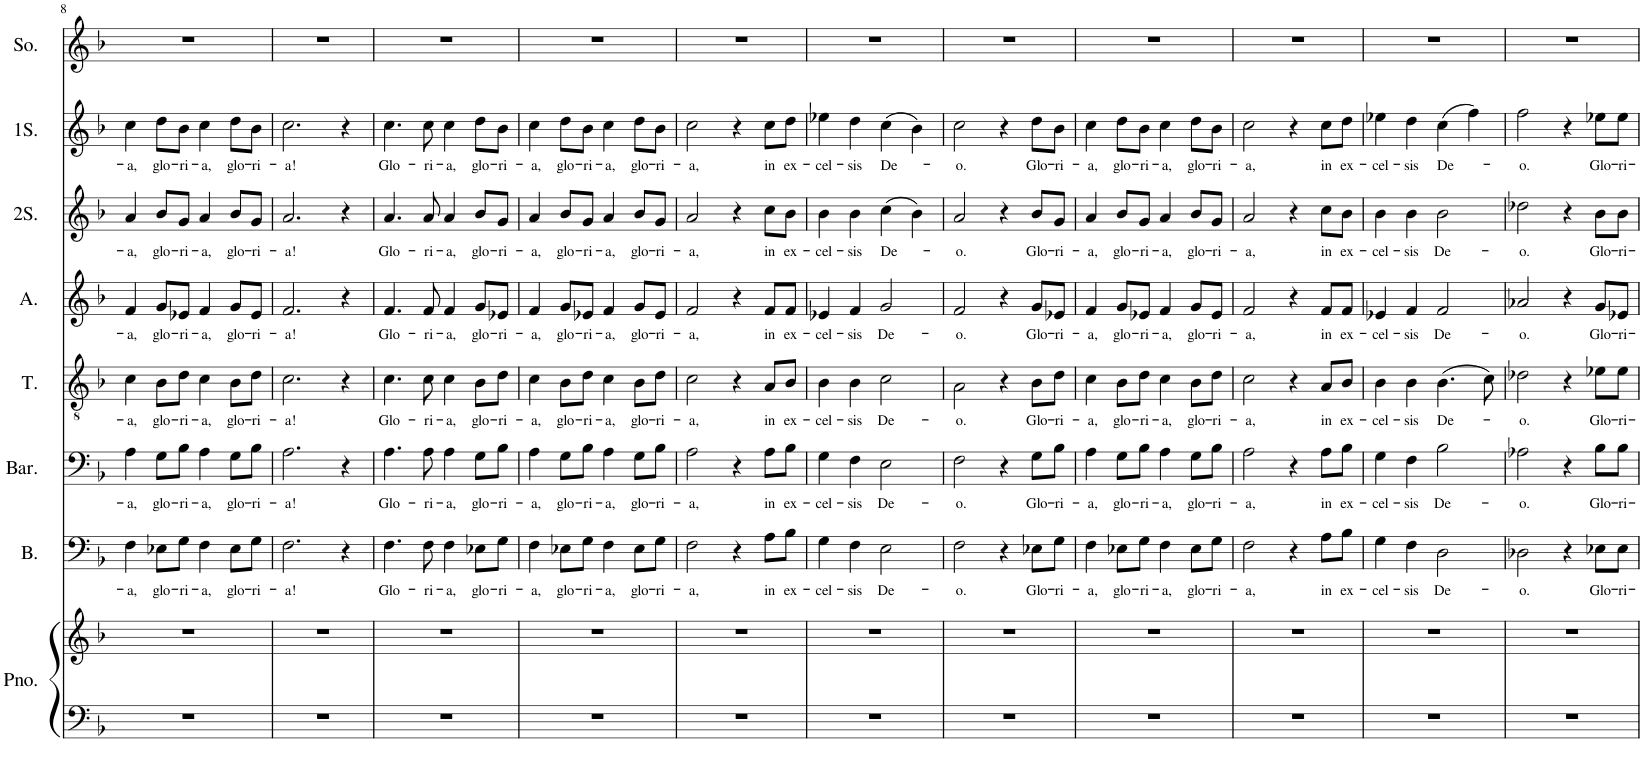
**kern	**kern	**kern	**text	**kern	**text	**kern	**text	**kern	**text	**kern	**text	**kern	**text	**kern
*part8	*part8	*part7	*part7	*part6	*part6	*part5	*part5	*part4	*part4	*part3	*part3	*part2	*part2	*part1
*staff9	*staff8	*staff7	*staff7	*staff6	*staff6	*staff5	*staff5	*staff4	*staff4	*staff3	*staff3	*staff2	*staff2	*staff1
*I"Piano	*	*I"Bass	*	*I"Baritone	*	*I"Tenor	*	*I"Alto	*	*I"2.Soprano	*	*I"1.Soprano	*	*I"Solo
*I'Pno.	*	*I'B.	*	*I'Bar.	*	*I'T.	*	*I'A.	*	*I'2S.	*	*I'1S.	*	*I'So.
!!LO:PB:g=z
*clefF4	*clefG2	*clefF4	*	*clefF4	*	*clefGv2	*	*clefG2	*	*clefG2	*	*clefG2	*	*clefG2
*k[b-]	*k[b-]	*k[b-]	*	*k[b-]	*	*k[b-]	*	*k[b-]	*	*k[b-]	*	*k[b-]	*	*k[b-]
*M4/4	*M4/4	*M4/4	*	*M4/4	*	*M4/4	*	*M4/4	*	*M4/4	*	*M4/4	*	*M4/4
=8	=8	=8	=8	=8	=8	=8	=8	=8	=8	=8	=8	=8	=8	=8
!	!	!	!LO:LY:b	!	!LO:LY:b	!	!LO:LY:b	!	!LO:LY:b	!	!LO:LY:b	!	!LO:LY:b	!
1r	1r	4F\	-a,	4A\	-a,	4c\	-a,	4f/	-a,	4a/	-a,	4cc\	-a,	1r
!	!	!	!LO:LY:b	!	!LO:LY:b	!	!LO:LY:b	!	!LO:LY:b	!	!LO:LY:b	!	!LO:LY:b	!
.	.	8E-X\L	glo-	8G\L	glo-	8B-\L	glo-	8g/L	glo-	8b-/L	glo-	8dd\L	glo-	.
!	!	!	!LO:LY:b	!	!LO:LY:b	!	!LO:LY:b	!	!LO:LY:b	!	!LO:LY:b	!	!LO:LY:b	!
.	.	8G\J	-ri-	8B-\J	-ri-	8d\J	-ri-	8e-X/J	-ri-	8g/J	-ri-	8b-\J	-ri-	.
!	!	!	!LO:LY:b	!	!LO:LY:b	!	!LO:LY:b	!	!LO:LY:b	!	!LO:LY:b	!	!LO:LY:b	!
.	.	4F\	-a,	4A\	-a,	4c\	-a,	4f/	-a,	4a/	-a,	4cc\	-a,	.
!	!	!	!LO:LY:b	!	!LO:LY:b	!	!LO:LY:b	!	!LO:LY:b	!	!LO:LY:b	!	!LO:LY:b	!
.	.	8E-\L	glo-	8G\L	glo-	8B-\L	glo-	8g/L	glo-	8b-/L	glo-	8dd\L	glo-	.
!	!	!	!LO:LY:b	!	!LO:LY:b	!	!LO:LY:b	!	!LO:LY:b	!	!LO:LY:b	!	!LO:LY:b	!
.	.	8G\J	-ri-	8B-\J	-ri-	8d\J	-ri-	8e-/J	-ri-	8g/J	-ri-	8b-\J	-ri-	.
=9	=9	=9	=9	=9	=9	=9	=9	=9	=9	=9	=9	=9	=9	=9
!	!	!	!LO:LY:b	!	!LO:LY:b	!	!LO:LY:b	!	!LO:LY:b	!	!LO:LY:b	!	!LO:LY:b	!
1r	1r	2.F\	-a!	2.A\	-a!	2.c\	-a!	2.f/	-a!	2.a/	-a!	2.cc\	-a!	1r
.	.	4r	.	4r	.	4r	.	4r	.	4r	.	4r	.	.
=10	=10	=10	=10	=10	=10	=10	=10	=10	=10	=10	=10	=10	=10	=10
!	!	!	!LO:LY:b	!	!LO:LY:b	!	!LO:LY:b	!	!LO:LY:b	!	!LO:LY:b	!	!LO:LY:b	!
1r	1r	4.F\	Glo-	4.A\	Glo-	4.c\	Glo-	4.f/	Glo-	4.a/	Glo-	4.cc\	Glo-	1r
!	!	!	!LO:LY:b	!	!LO:LY:b	!	!LO:LY:b	!	!LO:LY:b	!	!LO:LY:b	!	!LO:LY:b	!
.	.	8F\	-ri-	8A\	-ri-	8c\	-ri-	8f/	-ri-	8a/	-ri-	8cc\	-ri-	.
!	!	!	!LO:LY:b	!	!LO:LY:b	!	!LO:LY:b	!	!LO:LY:b	!	!LO:LY:b	!	!LO:LY:b	!
.	.	4F\	-a,	4A\	-a,	4c\	-a,	4f/	-a,	4a/	-a,	4cc\	-a,	.
!	!	!	!LO:LY:b	!	!LO:LY:b	!	!LO:LY:b	!	!LO:LY:b	!	!LO:LY:b	!	!LO:LY:b	!
.	.	8E-X\L	glo-	8G\L	glo-	8B-\L	glo-	8g/L	glo-	8b-/L	glo-	8dd\L	glo-	.
!	!	!	!LO:LY:b	!	!LO:LY:b	!	!LO:LY:b	!	!LO:LY:b	!	!LO:LY:b	!	!LO:LY:b	!
.	.	8G\J	-ri-	8B-\J	-ri-	8d\J	-ri-	8e-X/J	-ri-	8g/J	-ri-	8b-\J	-ri-	.
=11	=11	=11	=11	=11	=11	=11	=11	=11	=11	=11	=11	=11	=11	=11
!	!	!	!LO:LY:b	!	!LO:LY:b	!	!LO:LY:b	!	!LO:LY:b	!	!LO:LY:b	!	!LO:LY:b	!
1r	1r	4F\	-a,	4A\	-a,	4c\	-a,	4f/	-a,	4a/	-a,	4cc\	-a,	1r
!	!	!	!LO:LY:b	!	!LO:LY:b	!	!LO:LY:b	!	!LO:LY:b	!	!LO:LY:b	!	!LO:LY:b	!
.	.	8E-X\L	glo-	8G\L	glo-	8B-\L	glo-	8g/L	glo-	8b-/L	glo-	8dd\L	glo-	.
!	!	!	!LO:LY:b	!	!LO:LY:b	!	!LO:LY:b	!	!LO:LY:b	!	!LO:LY:b	!	!LO:LY:b	!
.	.	8G\J	-ri-	8B-\J	-ri-	8d\J	-ri-	8e-X/J	-ri-	8g/J	-ri-	8b-\J	-ri-	.
!	!	!	!LO:LY:b	!	!LO:LY:b	!	!LO:LY:b	!	!LO:LY:b	!	!LO:LY:b	!	!LO:LY:b	!
.	.	4F\	-a,	4A\	-a,	4c\	-a,	4f/	-a,	4a/	-a,	4cc\	-a,	.
!	!	!	!LO:LY:b	!	!LO:LY:b	!	!LO:LY:b	!	!LO:LY:b	!	!LO:LY:b	!	!LO:LY:b	!
.	.	8E-\L	glo-	8G\L	glo-	8B-\L	glo-	8g/L	glo-	8b-/L	glo-	8dd\L	glo-	.
!	!	!	!LO:LY:b	!	!LO:LY:b	!	!LO:LY:b	!	!LO:LY:b	!	!LO:LY:b	!	!LO:LY:b	!
.	.	8G\J	-ri-	8B-\J	-ri-	8d\J	-ri-	8e-/J	-ri-	8g/J	-ri-	8b-\J	-ri-	.
=12	=12	=12	=12	=12	=12	=12	=12	=12	=12	=12	=12	=12	=12	=12
!	!	!	!LO:LY:b	!	!LO:LY:b	!	!LO:LY:b	!	!LO:LY:b	!	!LO:LY:b	!	!LO:LY:b	!
1r	1r	2F\	-a,	2A\	-a,	2c\	-a,	2f/	-a,	2a/	-a,	2cc\	-a,	1r
.	.	4r	.	4r	.	4r	.	4r	.	4r	.	4r	.	.
!	!	!	!LO:LY:b	!	!LO:LY:b	!	!LO:LY:b	!	!LO:LY:b	!	!LO:LY:b	!	!LO:LY:b	!
.	.	8A\L	in	8A\L	in	8A/L	in	8f/L	in	8cc\L	in	8cc\L	in	.
!	!	!	!LO:LY:b	!	!LO:LY:b	!	!LO:LY:b	!	!LO:LY:b	!	!LO:LY:b	!	!LO:LY:b	!
.	.	8B-\J	ex-	8B-\J	ex-	8B-/J	ex-	8f/J	ex-	8b-\J	ex-	8dd\J	ex-	.
=13	=13	=13	=13	=13	=13	=13	=13	=13	=13	=13	=13	=13	=13	=13
!	!	!	!LO:LY:b	!	!LO:LY:b	!	!LO:LY:b	!	!LO:LY:b	!	!LO:LY:b	!	!LO:LY:b	!
1r	1r	4G\	-cel-	4G\	-cel-	4B-\	-cel-	4e-X/	-cel-	4b-\	-cel-	4ee-X\	-cel-	1r
!	!	!	!LO:LY:b	!	!LO:LY:b	!	!LO:LY:b	!	!LO:LY:b	!	!LO:LY:b	!	!LO:LY:b	!
.	.	4F\	-sis	4F\	-sis	4B-\	-sis	4f/	-sis	4b-\	-sis	4dd\	-sis	.
!	!	!	!LO:LY:b	!	!LO:LY:b	!	!LO:LY:b	!	!LO:LY:b	!	!LO:LY:b	!	!LO:LY:b	!
.	.	2E\	De-	2E\	De-	2c\	De-	2g/	De-	(4cc\	De-	(4cc\	De-	.
.	.	.	.	.	.	.	.	.	.	4b-\)	.	4b-\)	.	.
=14	=14	=14	=14	=14	=14	=14	=14	=14	=14	=14	=14	=14	=14	=14
!	!	!	!LO:LY:b	!	!LO:LY:b	!	!LO:LY:b	!	!LO:LY:b	!	!LO:LY:b	!	!LO:LY:b	!
1r	1r	2F\	-o.	2F\	-o.	2A\	-o.	2f/	-o.	2a/	-o.	2cc\	-o.	1r
.	.	4r	.	4r	.	4r	.	4r	.	4r	.	4r	.	.
!	!	!	!LO:LY:b	!	!LO:LY:b	!	!LO:LY:b	!	!LO:LY:b	!	!LO:LY:b	!	!LO:LY:b	!
.	.	8E-X\L	Glo-	8G\L	Glo-	8B-\L	Glo-	8g/L	Glo-	8b-/L	Glo-	8dd\L	Glo-	.
!	!	!	!LO:LY:b	!	!LO:LY:b	!	!LO:LY:b	!	!LO:LY:b	!	!LO:LY:b	!	!LO:LY:b	!
.	.	8G\J	-ri-	8B-\J	-ri-	8d\J	-ri-	8e-X/J	-ri-	8g/J	-ri-	8b-\J	-ri-	.
=15	=15	=15	=15	=15	=15	=15	=15	=15	=15	=15	=15	=15	=15	=15
!	!	!	!LO:LY:b	!	!LO:LY:b	!	!LO:LY:b	!	!LO:LY:b	!	!LO:LY:b	!	!LO:LY:b	!
1r	1r	4F\	-a,	4A\	-a,	4c\	-a,	4f/	-a,	4a/	-a,	4cc\	-a,	1r
!	!	!	!LO:LY:b	!	!LO:LY:b	!	!LO:LY:b	!	!LO:LY:b	!	!LO:LY:b	!	!LO:LY:b	!
.	.	8E-X\L	glo-	8G\L	glo-	8B-\L	glo-	8g/L	glo-	8b-/L	glo-	8dd\L	glo-	.
!	!	!	!LO:LY:b	!	!LO:LY:b	!	!LO:LY:b	!	!LO:LY:b	!	!LO:LY:b	!	!LO:LY:b	!
.	.	8G\J	-ri-	8B-\J	-ri-	8d\J	-ri-	8e-X/J	-ri-	8g/J	-ri-	8b-\J	-ri-	.
!	!	!	!LO:LY:b	!	!LO:LY:b	!	!LO:LY:b	!	!LO:LY:b	!	!LO:LY:b	!	!LO:LY:b	!
.	.	4F\	-a,	4A\	-a,	4c\	-a,	4f/	-a,	4a/	-a,	4cc\	-a,	.
!	!	!	!LO:LY:b	!	!LO:LY:b	!	!LO:LY:b	!	!LO:LY:b	!	!LO:LY:b	!	!LO:LY:b	!
.	.	8E-\L	glo-	8G\L	glo-	8B-\L	glo-	8g/L	glo-	8b-/L	glo-	8dd\L	glo-	.
!	!	!	!LO:LY:b	!	!LO:LY:b	!	!LO:LY:b	!	!LO:LY:b	!	!LO:LY:b	!	!LO:LY:b	!
.	.	8G\J	-ri-	8B-\J	-ri-	8d\J	-ri-	8e-/J	-ri-	8g/J	-ri-	8b-\J	-ri-	.
=16	=16	=16	=16	=16	=16	=16	=16	=16	=16	=16	=16	=16	=16	=16
!	!	!	!LO:LY:b	!	!LO:LY:b	!	!LO:LY:b	!	!LO:LY:b	!	!LO:LY:b	!	!LO:LY:b	!
1r	1r	2F\	-a,	2A\	-a,	2c\	-a,	2f/	-a,	2a/	-a,	2cc\	-a,	1r
.	.	4r	.	4r	.	4r	.	4r	.	4r	.	4r	.	.
!	!	!	!LO:LY:b	!	!LO:LY:b	!	!LO:LY:b	!	!LO:LY:b	!	!LO:LY:b	!	!LO:LY:b	!
.	.	8A\L	in	8A\L	in	8A/L	in	8f/L	in	8cc\L	in	8cc\L	in	.
!	!	!	!LO:LY:b	!	!LO:LY:b	!	!LO:LY:b	!	!LO:LY:b	!	!LO:LY:b	!	!LO:LY:b	!
.	.	8B-\J	ex-	8B-\J	ex-	8B-/J	ex-	8f/J	ex-	8b-\J	ex-	8dd\J	ex-	.
=17	=17	=17	=17	=17	=17	=17	=17	=17	=17	=17	=17	=17	=17	=17
!	!	!	!LO:LY:b	!	!LO:LY:b	!	!LO:LY:b	!	!LO:LY:b	!	!LO:LY:b	!	!LO:LY:b	!
1r	1r	4G\	-cel-	4G\	-cel-	4B-\	-cel-	4e-X/	-cel-	4b-\	-cel-	4ee-X\	-cel-	1r
!	!	!	!LO:LY:b	!	!LO:LY:b	!	!LO:LY:b	!	!LO:LY:b	!	!LO:LY:b	!	!LO:LY:b	!
.	.	4F\	-sis	4F\	-sis	4B-\	-sis	4f/	-sis	4b-\	-sis	4dd\	-sis	.
!	!	!	!LO:LY:b	!	!LO:LY:b	!	!LO:LY:b	!	!LO:LY:b	!	!LO:LY:b	!	!LO:LY:b	!
.	.	2D\	De-	2B-\	De-	(4.B-\	De-	2f/	De-	2b-\	De-	(4cc\	De-	.
.	.	.	.	.	.	.	.	.	.	.	.	4ff\)	.	.
.	.	.	.	.	.	8c\)	.	.	.	.	.	.	.	.
=18	=18	=18	=18	=18	=18	=18	=18	=18	=18	=18	=18	=18	=18	=18
!	!	!	!LO:LY:b	!	!LO:LY:b	!	!LO:LY:b	!	!LO:LY:b	!	!LO:LY:b	!	!LO:LY:b	!
1r	1r	2D-X\	-o.	2A-X\	-o.	2d-X\	-o.	2a-X/	-o.	2dd-X\	-o.	2ff\	-o.	1r
.	.	4r	.	4r	.	4r	.	4r	.	4r	.	4r	.	.
!	!	!	!LO:LY:b	!	!LO:LY:b	!	!LO:LY:b	!	!LO:LY:b	!	!LO:LY:b	!	!LO:LY:b	!
.	.	8E-X\L	Glo-	8B-\L	Glo-	8e-X\L	Glo-	8g/L	Glo-	8b-\L	Glo-	8ee-X\L	Glo-	.
!	!	!	!LO:LY:b	!	!LO:LY:b	!	!LO:LY:b	!	!LO:LY:b	!	!LO:LY:b	!	!LO:LY:b	!
.	.	8E-\J	-ri-	8B-\J	-ri-	8e-\J	-ri-	8e-X/J	-ri-	8b-\J	-ri-	8ee-\J	-ri-	.
=	=	=	=	=	=	=	=	=	=	=	=	=	=	=
*-	*-	*-	*-	*-	*-	*-	*-	*-	*-	*-	*-	*-	*-	*-
